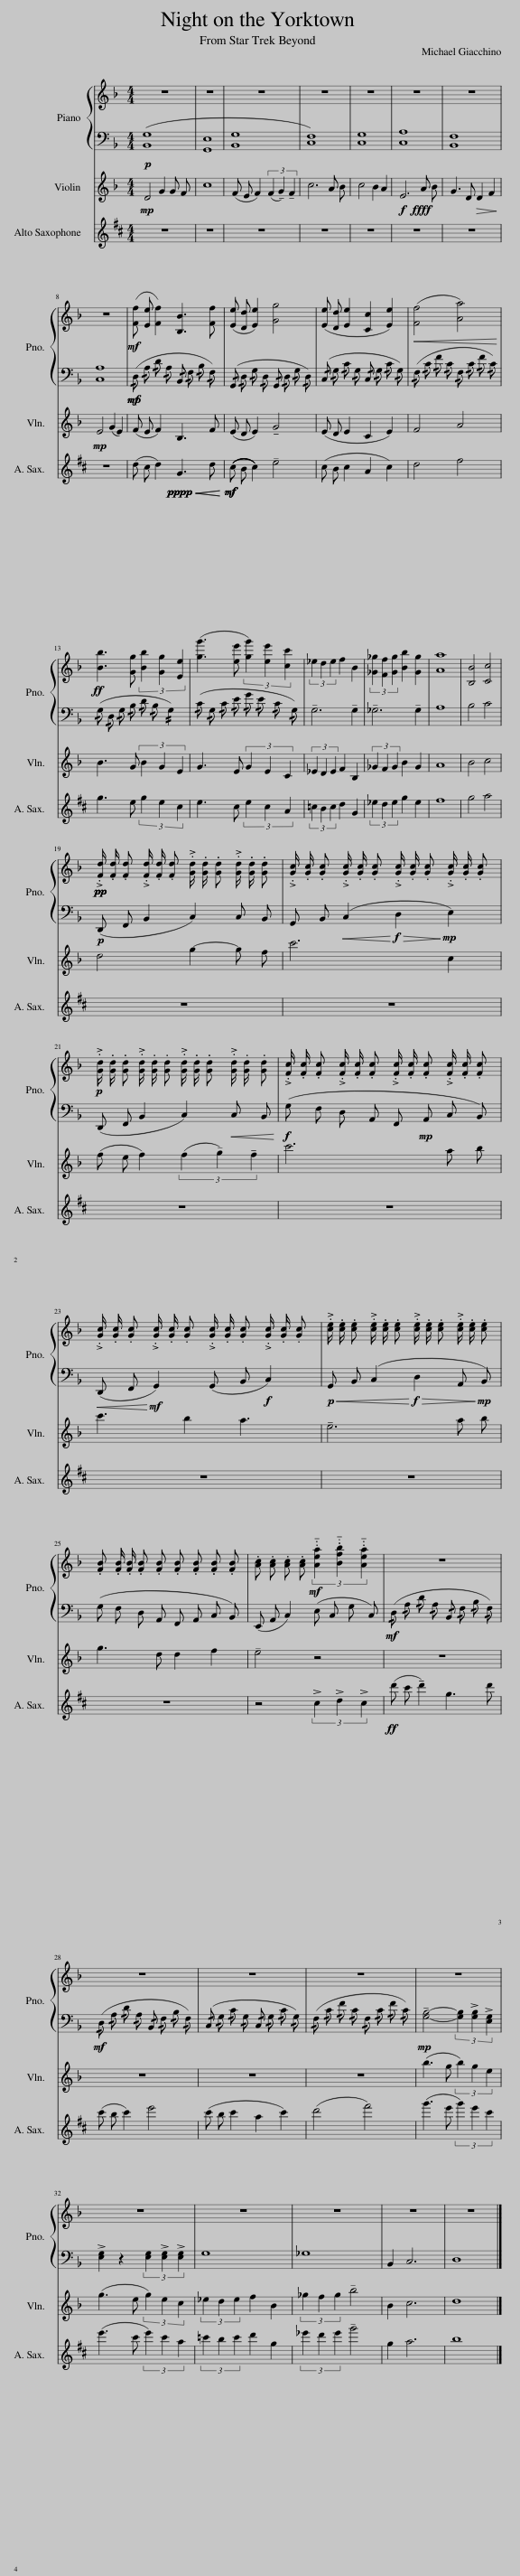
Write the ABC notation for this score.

X:1
%%score { 1 | 2 } 3 4
L:1/8
M:4/4
I:linebreak $
K:F
V:1 treble
V:2 bass
V:3 treble
V:4 treble transpose=-9
V:1
 z8 | z8 | z8 | z8 | z8 | %5
 z8 | z8 |$ z8 |!mf! ([Ff] [Ee] [Ff]2) [B,B]3 [Ff] | ([Ee] [Dd] [Ee]2) [Gg]4 | %10
 ([Ee] [Dd] [Ee]2 [Cc]2 [Ee]2) |!<(! ([Ff]4 [Aa]4)!<)! |$!ff! [Bb]3 [Gg] (3[Bb]2 [Gg]2 [Ee]2 | ([gg']3 [ee'] (3[gg']2) [ee']2 [cc']2 | (3_e2 d2 e2 f2 B2 | %15
 (3[_G_g]2 [Ff]2 [Gg]2 [Bb]2 [Gg]2 | [Aa]8 | [B,B]4 [Cc]4 |$!pp!!pp! .[Fd]/ .[Fd]/ .[Fd] .[Fd]/ .[Fd]/ .[Fd] .[Gd]/ .[Gd]/ .[Gd] .[Gd]/ .[Gd]/ .[Gd] | .[Gc]/ .[Gc]/ .[Gc] .[Gc]/ .[Gc]/ .[Gc] .[Gc]/ .[Gc]/ .[Gc] .[Gc]/ .[Gc]/ .[Gc] |$ %20
!p! .[Gd]/ .[Gd]/ .[Gd] .[Gd]/ .[Gd]/ .[Gd] .[Gd]/ .[Gd]/ .[Gd] .[Gd]/ .[Gd]/ .[Gd] | .[Fc]/ .[Fc]/ .[Fc] .[Fc]/ .[Fc]/ .[Fc] .[Fc]/ .[Fc]/ .[Fc] .[Fc]/ .[Fc]/ .[Fc] |$ .[Gc]/ .[Gc]/ .[Gc] .[Gc]/ .[Gc]/ .[Gc] .[Gc]/ .[Gc]/ .[Gc] .[Gc]/ .[Gc]/ .[Gc] | .[ce]/ .[ce]/ .[ce] .[ce]/ .[ce]/ .[ce] .[ce]/ .[ce]/ .[ce] .[ce]/ .[ce]/ .[ce] |$ .[FB] .[FB]/ .[FB]/ .[FB] .[FB] .[FB] .[FB] .[FB] .[FB] | %25
 .[Ac] .[Ac] .[Ac] .[Ac]!mf! (3!tenuto!..[Aea]2 !tenuto!..[Bfb]2 !tenuto!..[Aea]2 | z8 |$ z8 | z8 | z8 | %30
 z8 |$ z8 | z8 | z8 | z8 | %35
 z8 |] %36
V:2
!p! ([B,,G,]8 | [G,,E,]8 | [B,,G,]8 | [C,F,]8) | [C,G,]8 | %5
 [C,A,]8 | [B,,F,]8 |$ [C,A,]8 |!mp!!mf! (!/!D, !/!A, !/!D !/!A, !/!B,, !/!F, !/!B, !/!F,) | (!/!G,, !/!D, !/!G, !/!D, !/!G,, !/!D, !/!G, !/!D,) | %10
 (!/!C, !/!G, !/!C !/!G, !/!C, !/!G, !/!C !/!G,) | (!/!F, !/!C !/!F !/!C !/!F, !/!C !/!F !/!C) |$ (!/!G, !/!D, !/!G, !/!B, !/!D !/!B, !//!G,2) | (!/!C !/!G, !/!C !/!E !/!G !/!E !/!C !/!G,) | !tenuto!G,6 !tenuto!G,2 | %15
 !tenuto!_G,6 !tenuto!G,2 | A,8 | B,4 C4 |$!p! (D,, F,, B,,2 C,2) C, B,, | G,, B,,!<(! (C,2!<)!!f!!>(! D,2!>)!!mp! E,2) |$ %20
 (D,, F,, B,,2 C,2)!<(! C, B,,!<)! |!f! (G, F, D, A,, F,,!mp! A,, C, B,,) |$!<(! (D,, F,,!<)!!mf! G,,2) (G,, B,,!f! C,2) |!p!!<(! G,, B,, (C,2!<)!!f!!>(! D,2 A,,!>)!!mp! B,,) |$ (G, F, D, A,, F,, A,, C, B,,) | %25
 (E,, A,, C,2) (E, C, G, C,) |!mf! (!/!D, !/!A, !/!D !/!A, !/!B,, !/!F, !/!B, !/!F,) |$!mf! (!/!D, !/!A, !/!D !/!A, !/!B,, !/!F, !/!B, !/!F,) | (!/!C, !/!G, !/!C !/!G, !/!C, !/!G, !/!C !/!G,) | (!/!F, !/!C !/!F !/!C !/!F, !/!C !/!F !/!C) | %30
!mp! !tenuto![G,B,]4- (3[G,B,]2 !>![G,B,]2 !>![E,G,]2 |$ !>![E,G,]2 z2 (3[E,G,]2 !>![E,G,]2 !>![E,G,]2 | G,8 | _G,8 | B,,2 C,6 | %35
 D,8 |] %36
V:3
!mp! D4 G2 G F | c8 | (F E F2) (3(F2 !tenuto!G2) !tenuto!F2 | c6 A B | c4 B2 A2 | %5
!f! E6!ffff! A B | G3 D!>(! D2 F2!>)! |$!mp! E4 (G2 E2) | (F E F2) B,3 F | (E D E2) !tenuto!G4 | %10
 (E D E2 C2 E2) | F4 A4 |$ B3 G (3B2 G2 E2 | G3 E (3G2 E2 C2 | (3_E2 D2 E2 F2 B,2 | %15
 (3_G2 F2 G2 B2 G2 | A8 | B4 c4 |$ d4 g2- g f | c'6 c2 |$ %20
 (f e f2) (3(f2 !tenuto!g2) !tenuto!f2 | c'6 a b |$ c'3 b2 a3 | !tenuto!e6 a b |$ g3 d d2 f2 | %25
 !tenuto!e4 z4 | z8 |$ z8 | z8 | z8 | %30
 (b3 g (3b2) g2 e2 |$ (g3 e (3g2) e2 c2 | (3_e2 d2 e2 f2 B2 | (3_g2 f2 g2 !tenuto!b4 | B2 c6 | %35
 d8 |] %36
V:4
[K:D] z8 | z8 | z8 | z8 | z8 | %5
 z8 | z8 |$ z8 | (d c d2)!pppp!!pppp!!<(!!<(! G3 d!<)!!<)! |!mf!!mf! ((((c B c2)))) !tenuto!e4 | %10
 (c B c2 A2 c2) | d4 f4 |$ g3 e (3g2 e2 c2 | e3 c (3e2 c2 A2 | (3=c2 B2 c2 d2 G2 | %15
 (3_e2 d2 e2 g2 e2 | f8 | g4 a4 |$ z8 | z8 |$ %20
 z8 | z8 |$ z8 | z8 |$ z8 | %25
 z4 (3!>!c2 !>!d2 !>!c2 |!ff! (d' c' !tenuto!d'2) g3 d' |$ (c' b c'2) e'4 | (c' b c'2 a2 c'2) | (d'4 f'4) | %30
 (g'3 e' (3g'2) e'2 c'2 |$ (e'3 c' (3e'2) c'2 a2 | (3=c'2 b2 c'2 d'2 g2 | (3_e'2 d'2 e'2 !tenuto!g'4 | g2 a6 | %35
 b8 |] %36
